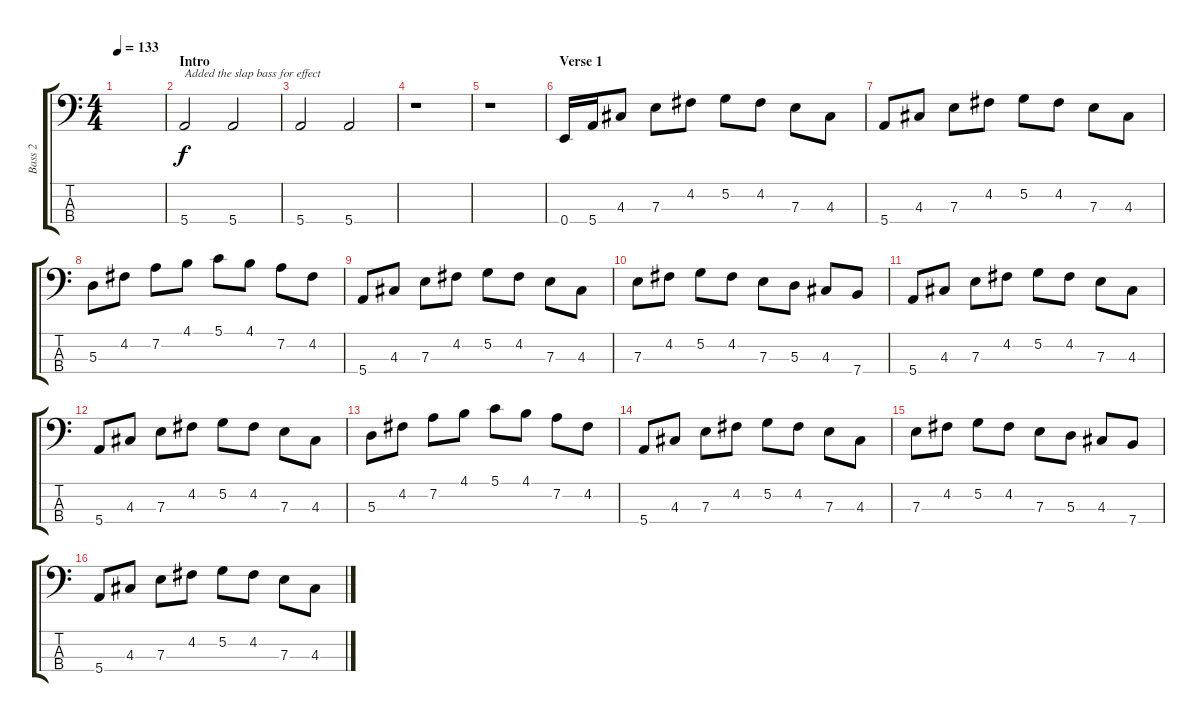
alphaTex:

\track ("Bass 2" "Bass 2") {instrument slapbass2}
\staff {score tabs}
\tuning (G2 D2 A1 E1) {hide}
\ts (4 4)
\tempo 133
\clef f4
\ks c
|
\section ("" "Intro")
5.4.2{txt "Added the slap bass for effect"} 5.4.2 |
5.4.2 5.4.2 |
r.1 |
r.1 |
\section ("" "Verse 1")
0.4.16 5.4.16 4.3.8 7.3.8 4.2.8 5.2.8 4.2.8 7.3.8 4.3.8 |
5.4.8 4.3.8 7.3.8 4.2.8 5.2.8 4.2.8 7.3.8 4.3.8 |
5.3.8 4.2.8 7.2.8 4.1.8 5.1.8 4.1.8 7.2.8 4.2.8 |
5.4.8 4.3.8 7.3.8 4.2.8 5.2.8 4.2.8 7.3.8 4.3.8 |
7.3.8 4.2.8 5.2.8 4.2.8 7.3.8 5.3.8 4.3.8 7.4.8 |
5.4.8 4.3.8 7.3.8 4.2.8 5.2.8 4.2.8 7.3.8 4.3.8 |
5.4.8 4.3.8 7.3.8 4.2.8 5.2.8 4.2.8 7.3.8 4.3.8 |
5.3.8 4.2.8 7.2.8 4.1.8 5.1.8 4.1.8 7.2.8 4.2.8 |
5.4.8 4.3.8 7.3.8 4.2.8 5.2.8 4.2.8 7.3.8 4.3.8 |
7.3.8 4.2.8 5.2.8 4.2.8 7.3.8 5.3.8 4.3.8 7.4.8 |
5.4.8 4.3.8 7.3.8 4.2.8 5.2.8 4.2.8 7.3.8 4.3.8
